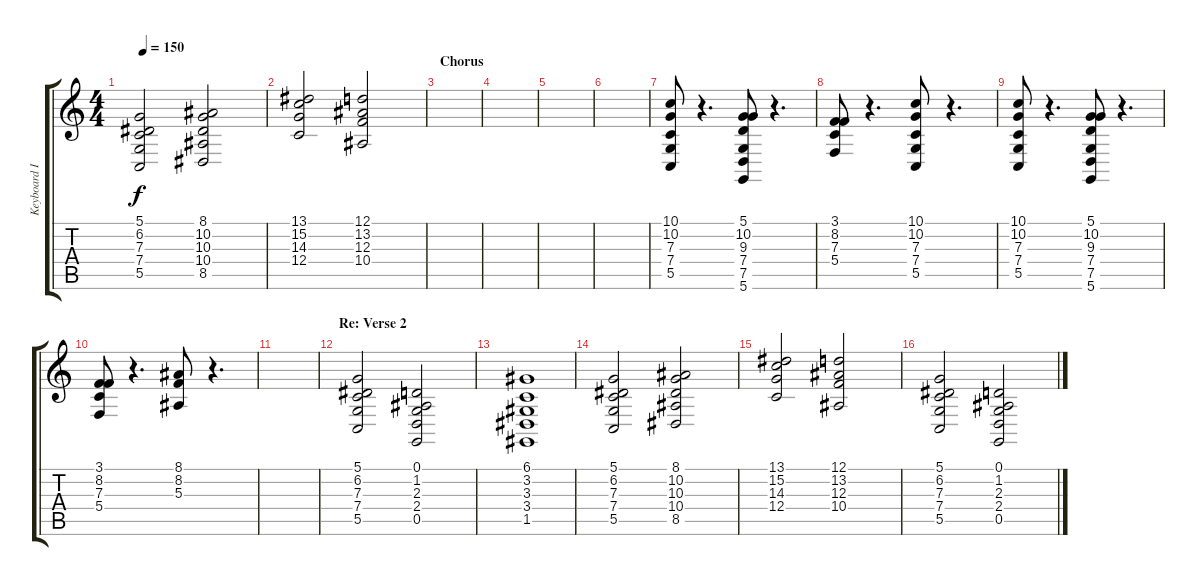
\track ("Keyboard II" "Keyboard I") {instrument stringensemble1}
\staff {score tabs}
\tuning (D4 A3 F3 C3 G2 D2) {hide}
\ts (4 4)
\tempo 150
\clef g2
\ks c
(5.1 6.2 7.3 7.4 5.5).2{dy f} (8.1 10.2 10.3 10.4 8.5).2 |
(13.1 15.2 14.3 12.4).2 (12.1 13.2 12.3 10.4).2 |
\section ("" "Chorus")
|
|
|
|
(10.1 10.2 7.3 7.4 5.5).8 r.4{d} (5.1 10.2 9.3 7.4 7.5 5.6).8 r.4{d} |
(3.1 8.2 7.3 5.4).8 r.4{d} (10.1 10.2 7.3 7.4 5.5).8 r.4{d} |
(10.1 10.2 7.3 7.4 5.5).8 r.4{d} (5.1 10.2 9.3 7.4 7.5 5.6).8 r.4{d} |
(3.1 8.2 7.3 5.4).8 r.4{d} (8.1 8.2 5.3).8 r.4{d} |
|
\section ("" "Re: Verse 2")
(5.1 6.2 7.3 7.4 5.5).2 (0.1 1.2 2.3 2.4 0.5).2 |
(6.1 3.2 3.3 3.4 1.5).1 |
(5.1 6.2 7.3 7.4 5.5).2 (8.1 10.2 10.3 10.4 8.5).2 |
(13.1 15.2 14.3 12.4).2 (12.1 13.2 12.3 10.4).2 |
(5.1 6.2 7.3 7.4 5.5).2 (0.1 1.2 2.3 2.4 0.5).2
